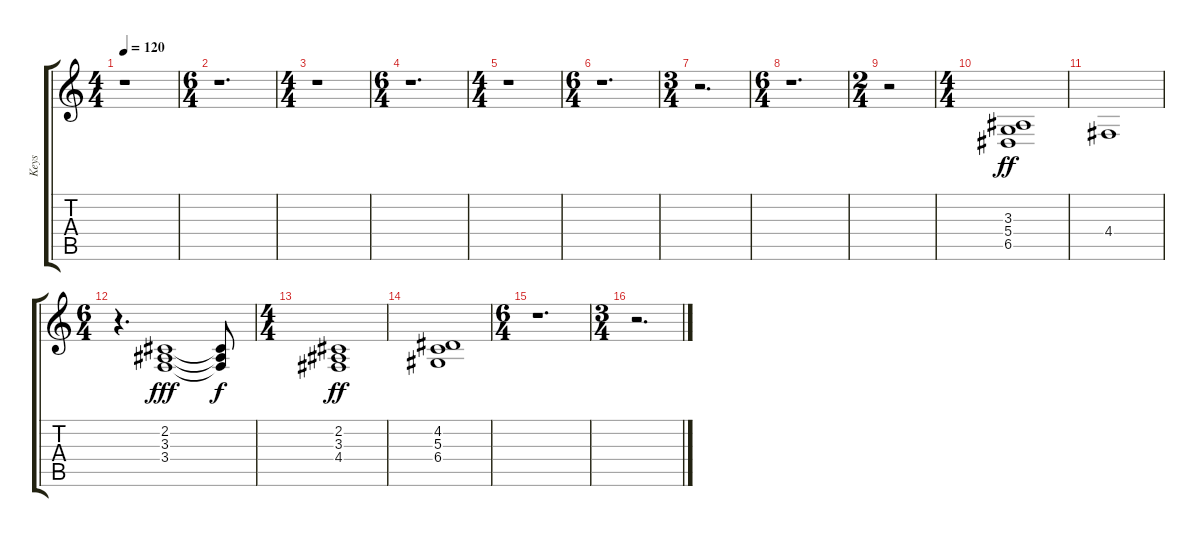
\track ("Keys" "Keys") {instrument pad4choir}
\staff {score tabs}
\tuning (E4 B3 G3 D3 A2 E2) {hide}
\ts (4 4)
\tempo 120
\clef g2
\ks c
r.1{dy ff} |
\ts (6 4)
r.1{d} |
\ts (4 4)
r.1 |
\ts (6 4)
r.1{d} |
\ts (4 4)
r.1 |
\ts (6 4)
r.1{d} |
\ts (3 4)
r.2{d} |
\ts (6 4)
r.1{d} |
\ts (2 4)
r.2 |
\ts (4 4)
(3.3 5.4 6.5).1{volume 12 instrument synthstrings1} |
4.4.1 |
\ts (6 4)
r.4{d} (2.2 3.3 3.4).1{dy fff} (2.2{t} 3.3{t} 3.4{t}).8{dy f} |
\ts (4 4)
(2.2 3.3 4.4).1{dy ff} |
(4.2 5.3 6.4).1 |
\ts (6 4)
r.1{d} |
\ts (3 4)
r.2{d}
